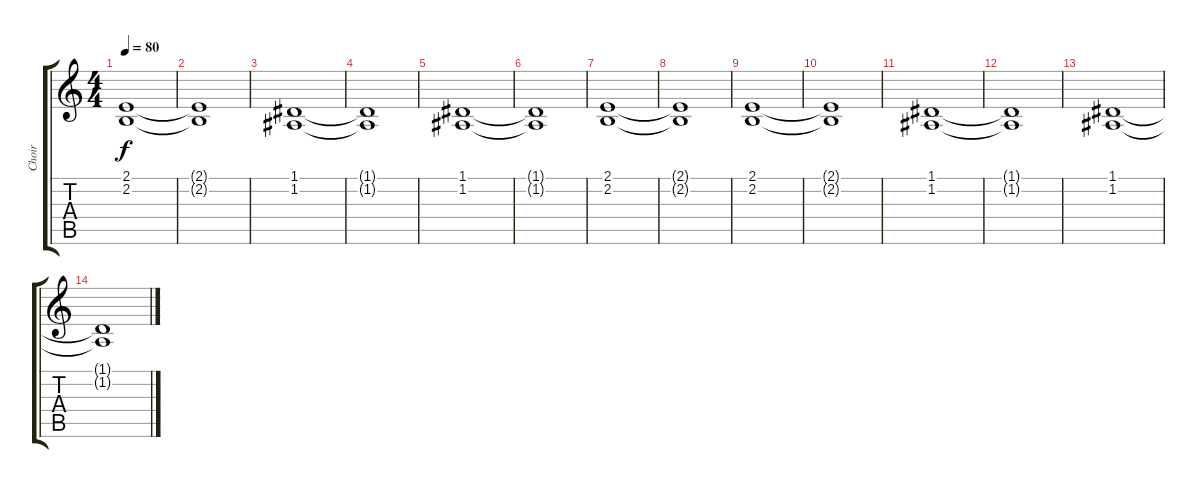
\track ("Choir" "Choir") {instrument choiraahs}
\staff {score tabs}
\tuning (D4 A3 F3 C3 G2 D2) {hide}
\ts (4 4)
\tempo 80
\clef g2
\ks c
(2.1 2.2).1{dy f} |
(2.1{t} 2.2{t}).1 |
(1.1 1.2).1 |
(1.1{t} 1.2{t}).1 |
(1.1 1.2).1 |
(1.1{t} 1.2{t}).1 |
(2.1 2.2).1{volume 12} |
(2.1{t} 2.2{t}).1 |
(2.1 2.2).1 |
(2.1{t} 2.2{t}).1 |
(1.1 1.2).1{volume 10} |
(1.1{t} 1.2{t}).1 |
(1.1 1.2).1{volume 5} |
(1.1{t} 1.2{t}).1
